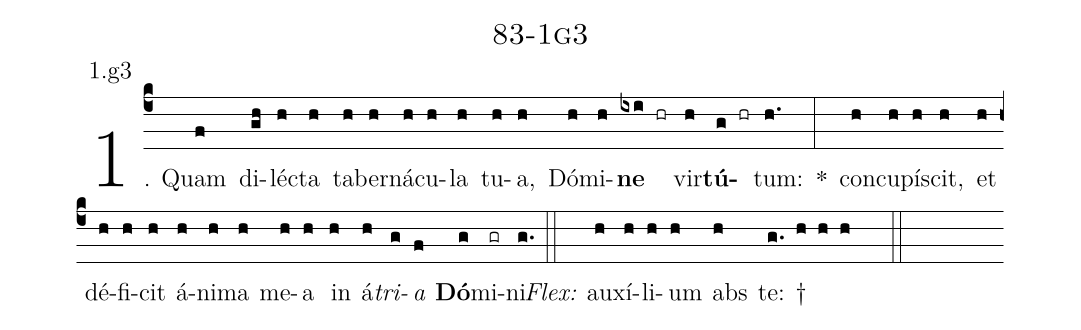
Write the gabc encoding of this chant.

name: 83-1g3;
annotation: 1.g3;
%%
(c4)1. Quam(f) di(gh)léc(h)ta(h) ta(h)ber(h)ná(h)cu(h)la(h) tu(h)a,(h) Dó(h)mi(h)<b>ne</b>(ixi hr) vir(h)<b>tú</b>(g hr)tum:(h.) *(:) con(h)cu(h)pí(h)scit,(h) et(h) dé(h)fi(h)cit(h) á(h)ni(h)ma(h) me(h)a(h) in(h) á(h)<i>tri</i>(g)<i>a</i>(f) <b>Dó</b>(g)mi(gr)ni.(g.) (::)
<i>Flex:</i>()  au(h)xí(h)li(h)um(h) abs(h) te: †(g. h h h  ::)
